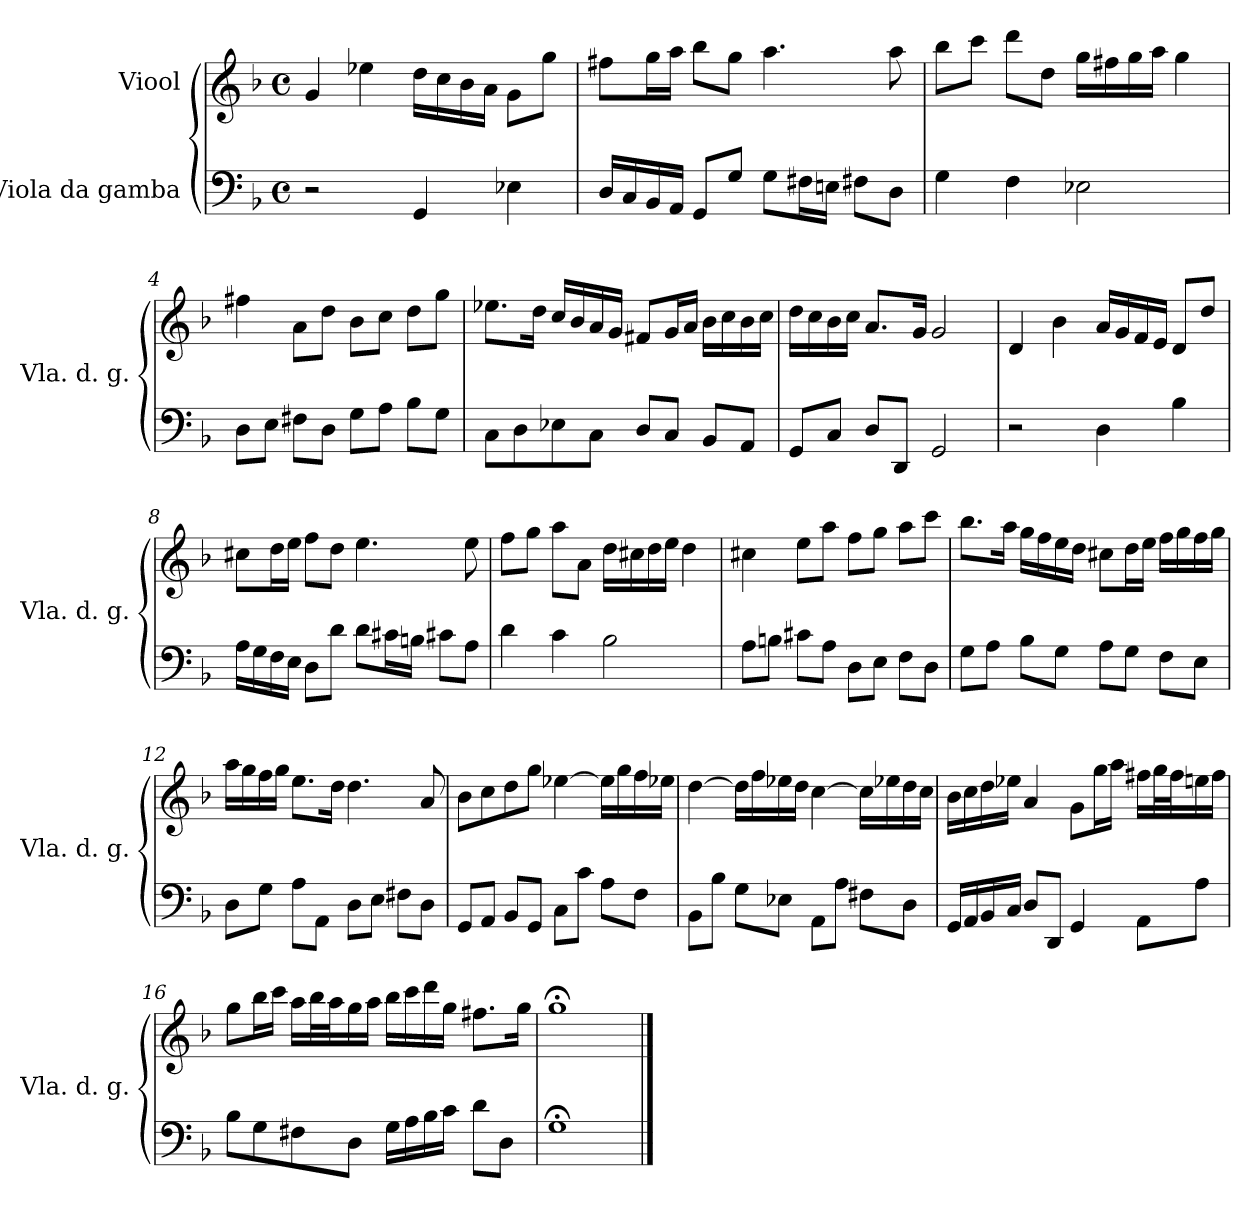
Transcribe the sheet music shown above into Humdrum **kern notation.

**kern	**kern
*part2	*part1
*staff2	*staff1
*I"Viola da gamba	*I"Viool
*I'Vla. d. g.	*
*clefF4	*clefG2
*k[b-]	*k[b-]
*M4/4	*M4/4
*met(c)	*met(c)
*MM28	*MM28
=1	=1
2r	4g/
.	4ee-X\
4GG/	16dd\LL
.	16cc\
.	16b-\
.	16a\JJ
4E-X\	8g\L
.	8gg\J
=2	=2
16D/LL	8ff#X\L
16C/	.
16BB-/	16gg\L
16AA/JJ	16aa\JJ
8GG/L	8bb-\L
8G/J	8gg\J
8G\L	4.aa\
16F#X\L	.
16En\JJ	.
8F#X\L	.
8D\J	8aa\
=3	=3
4G\	8bb-\L
.	8ccc\J
4F\	8ddd\L
.	8dd\J
2E-X\	16gg\LL
.	16ff#X\
.	16gg\
.	16aa\JJ
.	4gg\
!!LO:LB:g=z
=4	=4
8D\L	4ff#X\
8E\J	.
8F#X\L	8a\L
8D\J	8dd\J
8G\L	8b-\L
8A\J	8cc\J
8B-\L	8dd\L
8G\J	8gg\J
=5	=5
8C\L	8.ee-X\L
8D\	.
.	16dd\Jk
8E-X\	16cc/LL
.	16b-/
8C\J	16a/
.	16g/JJ
8D/L	8f#X/L
8C/J	16g/L
.	16a/JJ
8BB-/L	16b-\LL
.	16cc\
8AA/J	16b-\
.	16cc\JJ
=6	=6
8GG/L	16dd\LL
.	16cc\
8C/J	16b-\
.	16cc\JJ
8D/L	8.a/L
8DD/J	.
.	16g/Jk
2GG/	2g/
=7	=7
2r	4d/
.	4b-\
4D\	16a/LL
.	16g/
.	16f/
.	16e/JJ
4B-\	8d/L
.	8dd/J
!!LO:LB:g=z
=8	=8
16A\LL	8cc#X\L
16G\	.
16F\	16dd\L
16E\JJ	16ee\JJ
8D\L	8ff\L
8d\J	8dd\J
8d\L	4.ee\
16c#X\L	.
16Bn\JJ	.
8c#X\L	.
8A\J	8ee\
=9	=9
4d\	8ff\L
.	8gg\J
4c\	8aa\L
.	8a\J
2B-\	16dd\LL
.	16cc#X\
.	16dd\
.	16ee\JJ
.	4dd\
=10	=10
8A\L	4cc#X\
8Bn\J	.
8c#X\L	8ee\L
8A\J	8aa\J
8D\L	8ff\L
8E\J	8gg\J
8F\L	8aa\L
8D\J	8ccc\J
!!LO:LB:g=z
=11	=11
8G\L	8.bb-\L
8A\J	.
.	16aa\Jk
8B-\L	16gg\LL
.	16ff\
8G\J	16ee\
.	16dd\JJ
8A\L	8cc#X\L
8G\J	16dd\L
.	16ee\JJ
8F\L	16ff\LL
.	16gg\
8E\J	16ff\
.	16gg\JJ
=12	=12
8D\L	16aa\LL
.	16gg\
8G\J	16ff\
.	16gg\JJ
8A\L	8.ee\L
8AA\J	.
.	16dd\Jk
8D\L	4.dd\
8E\J	.
8F#X\L	.
8D\J	8a/
=13	=13
8GG/L	8b-\L
8AA/J	8cc\
8BB-/L	8dd\
8GG/J	8gg\J
8C\L	[4ee-X\
8c\J	.
8A\L	16ee-\LL]
.	16gg\
8F\J	16ff\
.	16ee-X\JJ
!!LO:LB:g=z
=14	=14
8BB-\L	[4dd\
8B-\J	.
8G\L	16dd\LL]
.	16ff\
8E-X\J	16ee-X\
.	16dd\JJ
8AA\L	[4cc\
8A\J	.
8F#X\L	16cc\LL]
.	16ee-X\
8D\J	16dd\
.	16cc\JJ
=15	=15
16GG/LL	16b-\LL
16AA/	16cc\
16BB-/	16dd\
16C/JJ	16ee-X\JJ
8D/L	4a/
8DD/J	.
4GG/	8g\L
.	16gg\L
.	16aa\JJ
8AA\L	16ff#X\LL
.	32gg\L
.	32ff#\J
8A\J	16een\
.	16ff#\JJ
!!LO:LB:g=z
=16	=16
8B-\L	8gg\L
8G\	16bb-\L
.	16ccc\JJ
8F#X\	16aa\LL
.	32bb-\L
.	32aa\J
8D\J	16gg\
.	16aa\JJ
16G\LL	16bb-\LL
16A\	16ccc\
16B-\	16ddd\
16c\JJ	16gg\JJ
8d\L	8.ff#X\L
8D\J	.
.	16gg\Jk
=17	=17
1G;<	1gg;<
==	==
*-	*-
